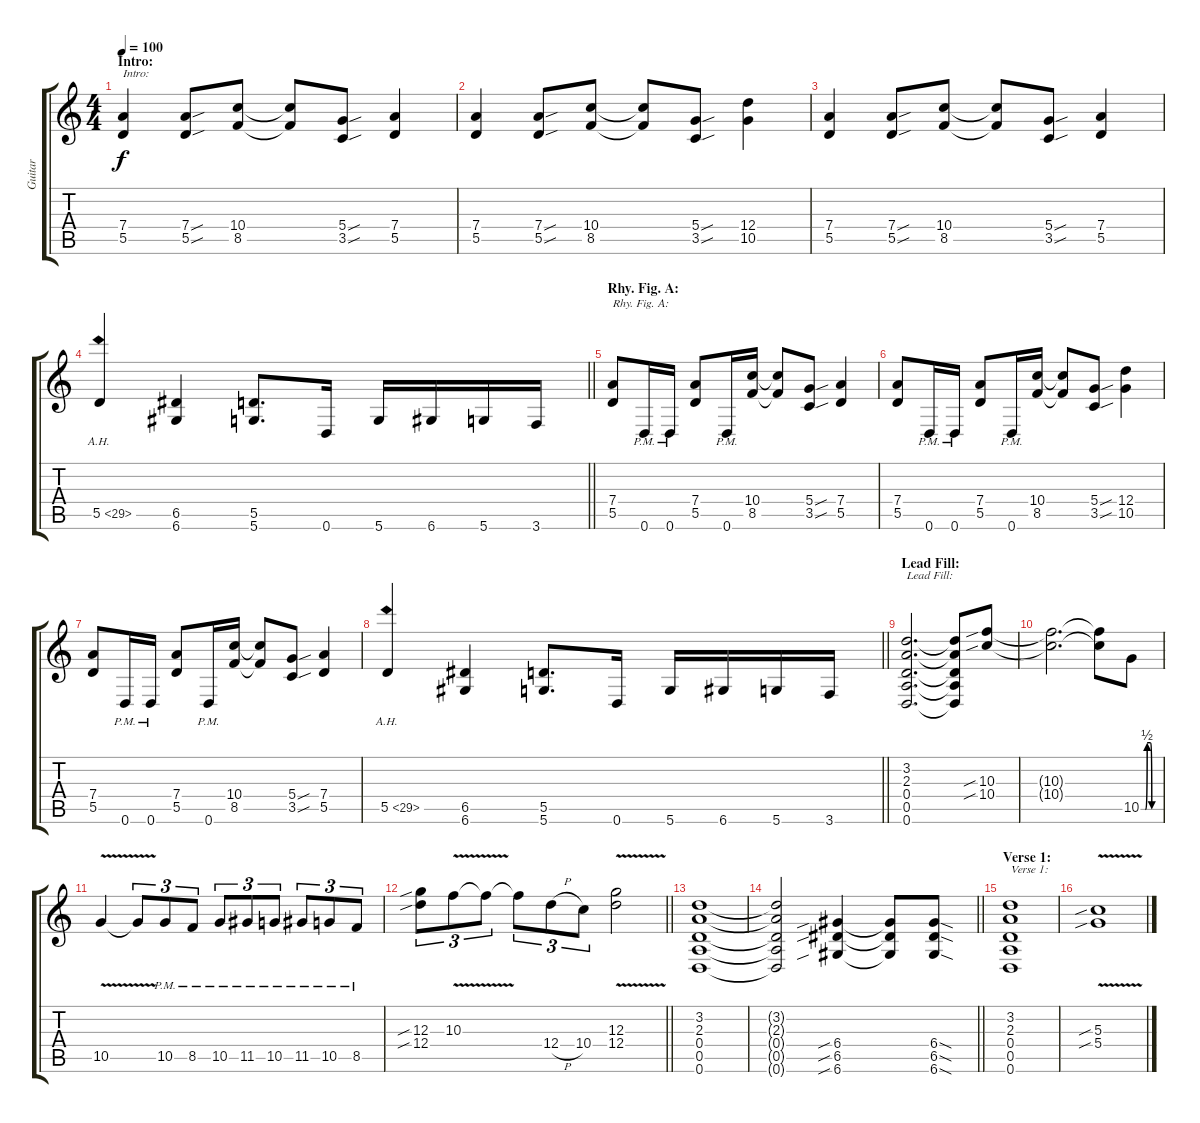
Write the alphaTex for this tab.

\track ("Guitar" "Guitar") {instrument distortionguitar}
\staff {score tabs}
\tuning (E4 B3 G3 D3 A2 D2) {hide}
\ts (4 4)
\section ("" "Intro:")
\tempo 100
\clef g2
\ks c
(7.4 5.5).4{txt "Intro:" dy f instrument distortionguitar} (7.4{sou} 5.5{sou}).8 (10.4 8.5).8 (10.4{t} 8.5{t}).8 (5.4{sou} 3.5{sou}).8 (7.4 5.5).4 |
(7.4 5.5).4 (7.4{sou} 5.5{sou}).8 (10.4 8.5).8 (10.4{t} 8.5{t}).8 (5.4{sou} 3.5{sou}).8 (12.4 10.5).4 |
(7.4 5.5).4 (7.4{sou} 5.5{sou}).8 (10.4 8.5).8 (10.4{t} 8.5{t}).8 (5.4{sou} 3.5{sou}).8 (7.4 5.5).4 |
\barLineRight lightlight
5.5{ah 24}.4 (6.5 6.6).4 (5.5 5.6).8{d} 0.6.16 5.6.16 6.6.16 5.6.16 3.6.16 |
\section ("" "Rhy. Fig. A:")
(7.4 5.5).8{txt "Rhy. Fig. A:"} 0.6{pm}.16 0.6{pm}.16 (7.4 5.5).8 0.6{pm}.16 (10.4 8.5).16 (10.4{t} 8.5{t}).8 (5.4{sou} 3.5{sou}).8 (7.4 5.5).4 |
(7.4 5.5).8 0.6{pm}.16 0.6{pm}.16 (7.4 5.5).8 0.6{pm}.16 (10.4 8.5).16 (10.4{t} 8.5{t}).8 (5.4{sou} 3.5{sou}).8 (12.4 10.5).4 |
(7.4 5.5).8 0.6{pm}.16 0.6{pm}.16 (7.4 5.5).8 0.6{pm}.16 (10.4 8.5).16 (10.4{t} 8.5{t}).8 (5.4{sou} 3.5{sou}).8 (7.4 5.5).4 |
\barLineRight lightlight
5.5{ah 24}.4 (6.5 6.6).4 (5.5 5.6).8{d} 0.6.16 5.6.16 6.6.16 5.6.16 3.6.16 |
\section ("" "Lead Fill:")
(3.2 2.3 0.4 0.5 0.6).2{d txt "Lead Fill:"} (3.2{t} 2.3{t} 0.4{t} 0.5{t} 0.6{t}).8 (10.3{sib} 10.4{sib}).8 |
(10.3{t} 10.4{t}).2{d} (10.3{t} 10.4{t}).8 10.5{be (custom 0 0 14 0 20 2 30 2 35 0 60 0)}.8 |
10.5{v}.4 10.5{t}.8{tu (3 2)} 10.5{pm}.8{tu (3 2)} 8.5{pm}.8{tu (3 2)} 10.5{pm}.8{tu (3 2)} 11.5{pm}.8{tu (3 2)} 10.5{pm}.8{tu (3 2)} 11.5{pm}.8{tu (3 2)} 10.5{pm}.8{tu (3 2)} 8.5{pm}.8{tu (3 2)} |
\barLineRight lightlight
(12.3{sib} 12.4{sib}).8{tu (3 2)} 10.3{v}.8{tu (3 2)} 10.3{t}.8{tu (3 2)} 10.3{t}.8{tu (3 2)} 12.4{h}.8{tu (3 2)} 10.4.8{tu (3 2)} (12.3{v} 12.4{v}).2 |
(3.2 2.3 0.4 0.5 0.6).1 |
\barLineRight lightlight
(3.2{t} 2.3{t} 0.4{t} 0.5{t} 0.6{t}).2 (6.4{sib} 6.5{sib} 6.6{sib}).4 (6.4{t} 6.5{t} 6.6{t}).8 (6.4{sod} 6.5{sod} 6.6{sod}).8 |
\section ("" "Verse 1:")
(3.2 2.3 0.4 0.5 0.6).1{txt "Verse 1:"} |
(5.3{v sib} 5.4{sib}).1
